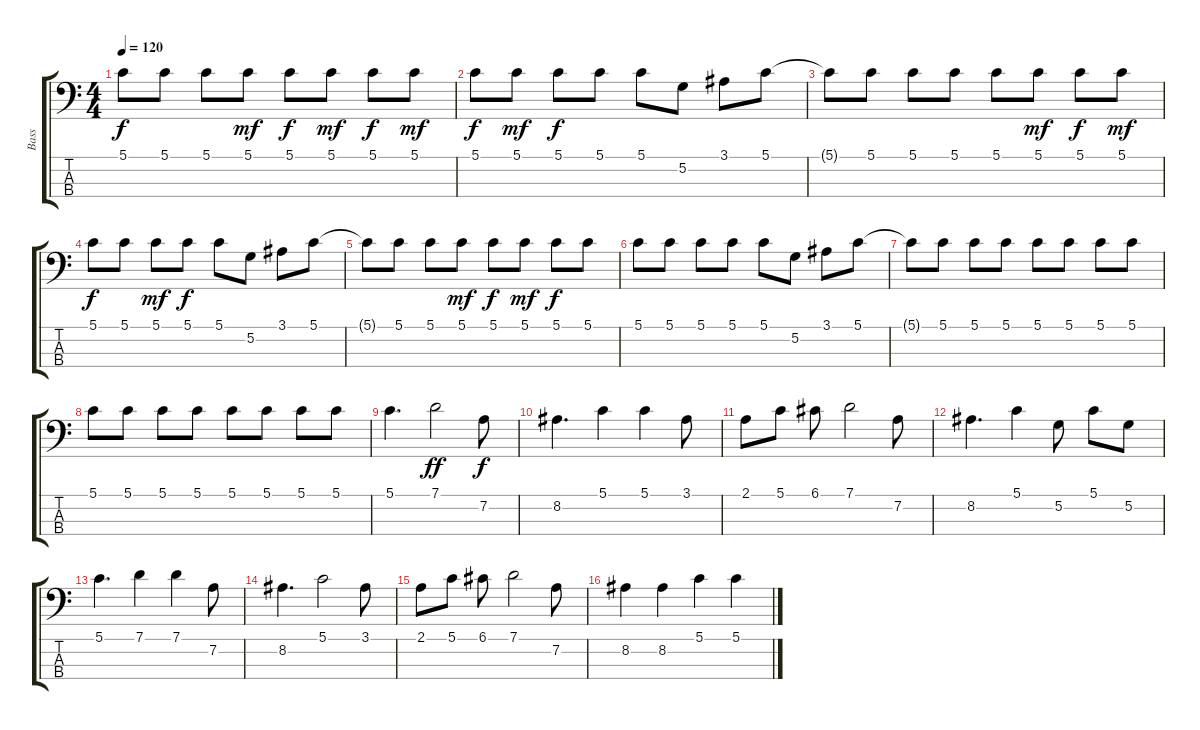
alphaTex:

\track ("Bass" "Bass") {instrument acousticbass}
\staff {score tabs}
\tuning (G2 D2 A1 E1) {hide}
\ts (4 4)
\tempo 120
\clef f4
\ks c
5.1.8{dy f} 5.1.8 5.1.8 5.1.8{dy mf} 5.1.8{dy f} 5.1.8{dy mf} 5.1.8{dy f} 5.1.8{dy mf} |
5.1.8{dy f} 5.1.8{dy mf} 5.1.8{dy f} 5.1.8 5.1.8 5.2.8 3.1.8 5.1.8 |
5.1{t}.8 5.1.8 5.1.8 5.1.8 5.1.8 5.1.8{dy mf} 5.1.8{dy f} 5.1.8{dy mf} |
5.1.8{dy f} 5.1.8 5.1.8{dy mf} 5.1.8{dy f} 5.1.8 5.2.8 3.1.8 5.1.8 |
5.1{t}.8 5.1.8 5.1.8 5.1.8{dy mf} 5.1.8{dy f} 5.1.8{dy mf} 5.1.8{dy f} 5.1.8 |
5.1.8 5.1.8 5.1.8 5.1.8 5.1.8 5.2.8 3.1.8 5.1.8 |
5.1{t}.8 5.1.8 5.1.8 5.1.8 5.1.8 5.1.8 5.1.8 5.1.8 |
5.1.8 5.1.8 5.1.8 5.1.8 5.1.8 5.1.8 5.1.8 5.1.8 |
5.1.4{d} 7.1.2{dy ff} 7.2.8{dy f} |
8.2.4{d} 5.1.4 5.1.4 3.1.8 |
2.1.8 5.1.8 6.1.8 7.1.2 7.2.8 |
8.2.4{d} 5.1.4 5.2.8 5.1.8 5.2.8 |
5.1.4{d} 7.1.4 7.1.4 7.2.8 |
8.2.4{d} 5.1.2 3.1.8 |
2.1.8 5.1.8 6.1.8 7.1.2 7.2.8 |
8.2.4 8.2.4 5.1.4 5.1.4
